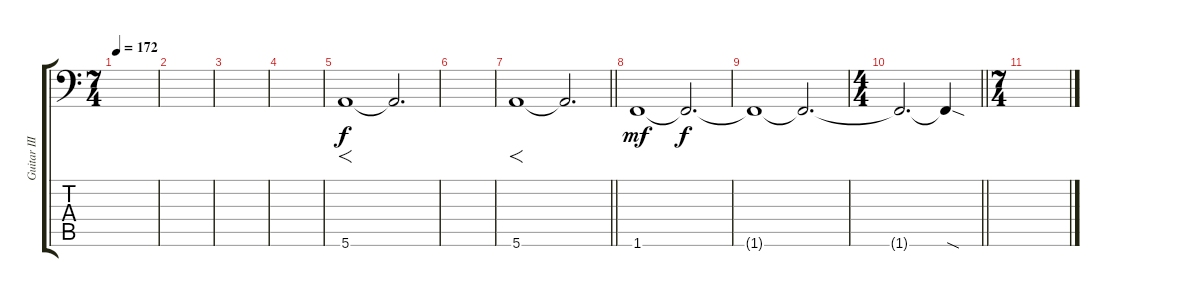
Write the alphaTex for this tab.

\track ("Guitar III (oct.)" "Guitar III") {instrument distortionguitar}
\staff {score tabs}
\tuning (E3 B2 G2 D2 A1 E1) {hide}
\ts (7 4)
\tempo 172
\clef f4
\ks c
|
|
|
|
5.6.1{f} 5.6{t}.2{d} |
|
\barLineRight lightlight
5.6.1{f} 5.6{t}.2{d} |
1.6.1{dy mf} 1.6{t}.2{d dy f} |
1.6{t}.1 1.6{t}.2{d} |
\ts (4 4)
\barLineRight lightlight
1.6{t}.2{d} 1.6{sod t}.4 |
\ts (7 4)
